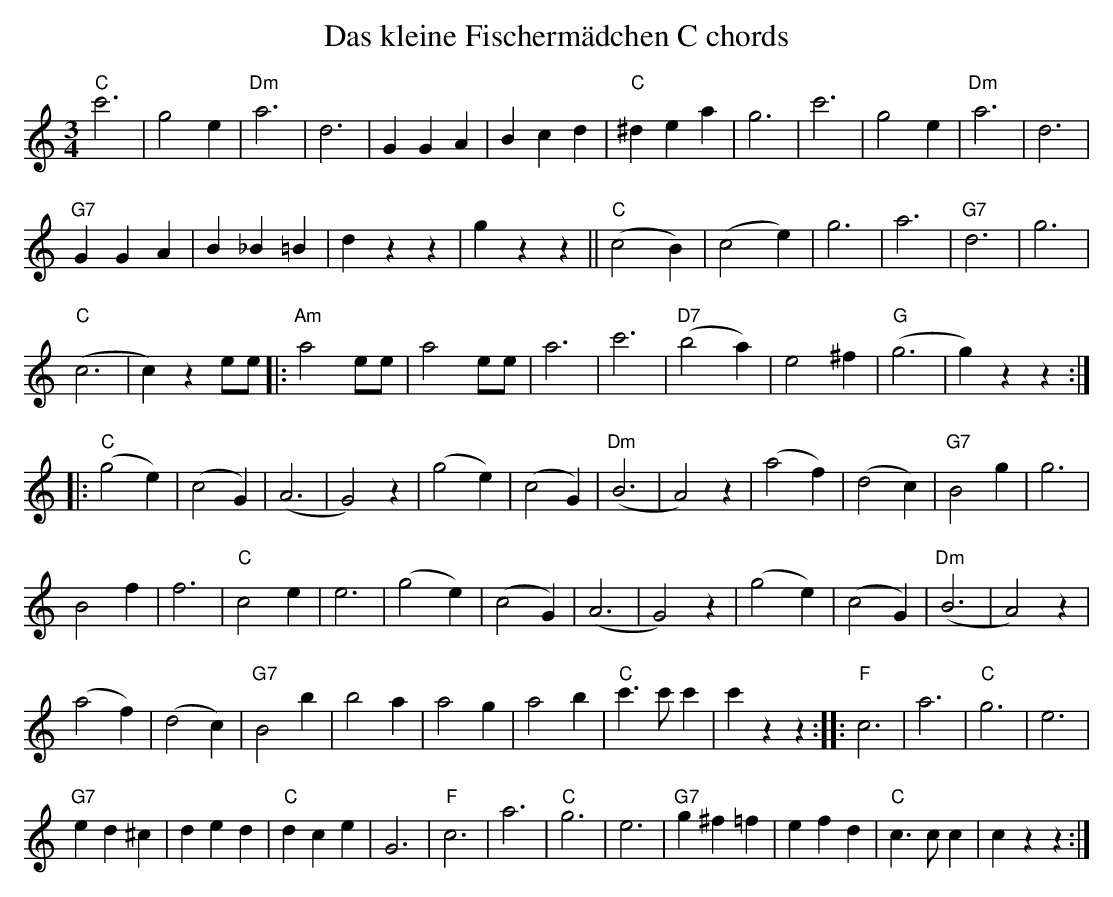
X:1
T: Das kleine Fischermädchen C chords
M:3/4
L:1/4
K:C %%MIDI gchordon
"C"c'3 | g2e | "Dm"a3 | d3 | GGA | Bcd | "C"^dea | g3 | c'3 | g2e | "Dm"a3 | d3 |
"G7"GGA | B _B =B | dzz | gzz || "C"(c2B) | (c2e) | g3 | a3 | "G7"d3 | g3 |
"C"(c3 | c) z e/e/ |: "Am"a2 e/e/ | a2 e/e/ | a3 | c'3 | "D7"(b2 a) | e2 ^f | "G"(g3 | g) zz :|
|: "C"(g2e) |  (c2G) | (A3 | G2) z | (g2e) | (c2G) | "Dm"(B3 | A2) z | (a2f) | (d2c) | "G7"B2 g | g3 |
B2f | f3 | "C"c2e | e3 | (g2e) | (c2G) | (A3 | G2) z | (g2e) | (c2G) | "Dm"(B3 | A2) z |
(a2f) | (d2c) | "G7"B2 b | b2a | a2g | a2b | "C"c'>c' c' | c' zz :: "F"c3 | a3 | "C"g3 | e3 |
"G7"ed^c | ded | "C"dce | G3 | "F"c3 | a3 | "C"g3 | e3 | "G7"g^f=f | efd | "C"c>c c | c zz :|
